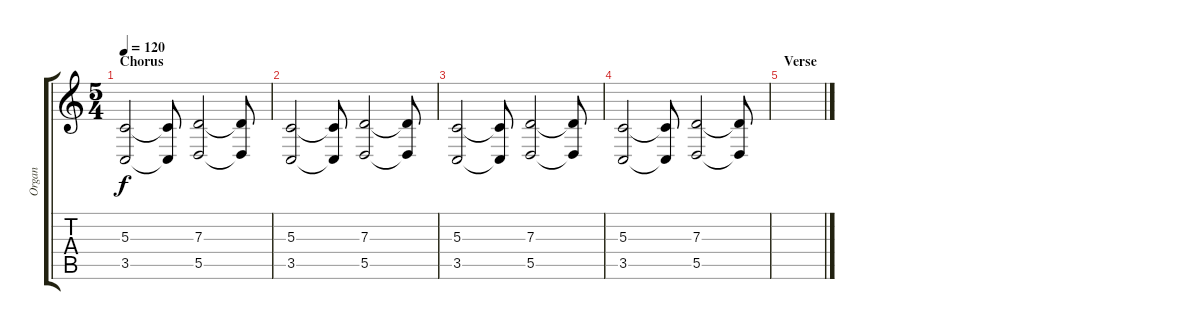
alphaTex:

\track ("Organ" "Organ") {instrument drawbarorgan}
\staff {score tabs}
\tuning (E4 B3 G3 D3 A2 E2) {hide}
\ts (5 4)
\section ("" "Chorus")
\tempo 120
\clef g2
\ks c
(5.3 3.5).2{dy f} (5.3{t} 3.5{t}).8 (7.3 5.5).2 (7.3{t} 5.5{t}).8 |
(5.3 3.5).2 (5.3{t} 3.5{t}).8 (7.3 5.5).2 (7.3{t} 5.5{t}).8 |
(5.3 3.5).2 (5.3{t} 3.5{t}).8 (7.3 5.5).2 (7.3{t} 5.5{t}).8 |
(5.3 3.5).2 (5.3{t} 3.5{t}).8 (7.3 5.5).2 (7.3{t} 5.5{t}).8 |
\section ("" "Verse")
